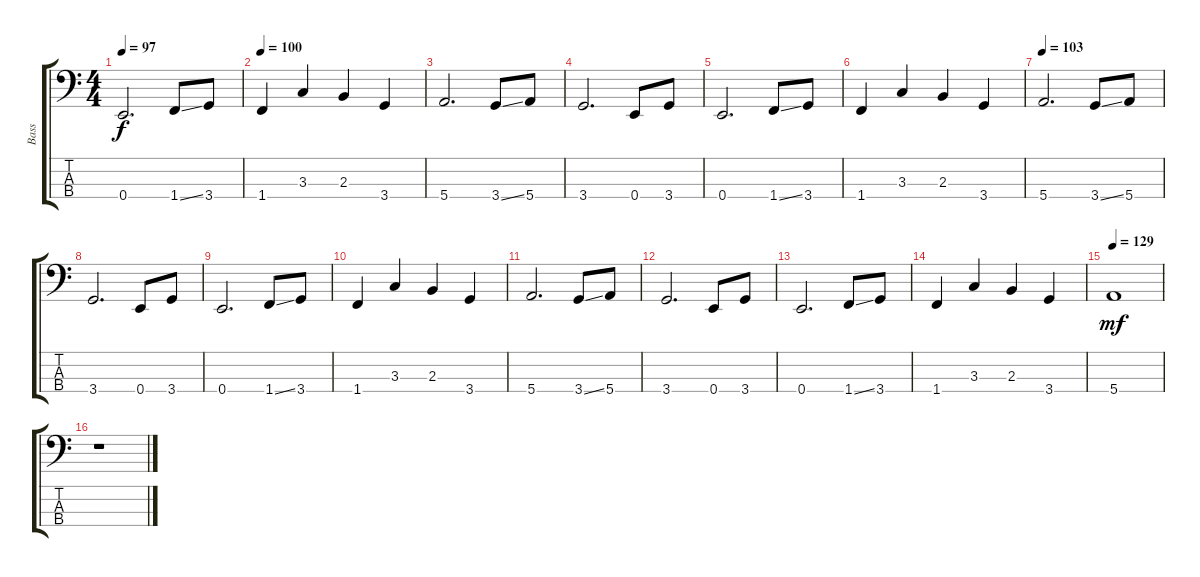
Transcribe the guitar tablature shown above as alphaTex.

\track ("Bass" "Bass") {instrument electricbassfinger}
\staff {score tabs}
\tuning (G2 D2 A1 E1) {hide}
\ts (4 4)
\tempo 97
\clef f4
\ks c
0.4.2{d dy f} 1.4{ss}.8 3.4.8 |
\tempo 100
1.4.4 3.3.4 2.3.4 3.4.4 |
5.4.2{d} 3.4{ss}.8 5.4.8 |
3.4.2{d} 0.4.8 3.4.8 |
0.4.2{d} 1.4{ss}.8 3.4.8 |
1.4.4 3.3.4 2.3.4 3.4.4 |
\tempo 103
5.4.2{d} 3.4{ss}.8 5.4.8 |
3.4.2{d} 0.4.8 3.4.8 |
0.4.2{d} 1.4{ss}.8 3.4.8 |
1.4.4 3.3.4 2.3.4 3.4.4 |
5.4.2{d} 3.4{ss}.8 5.4.8 |
3.4.2{d} 0.4.8 3.4.8 |
0.4.2{d} 1.4{ss}.8 3.4.8 |
1.4.4 3.3.4 2.3.4 3.4.4 |
\tempo 129
5.4.1{dy mf} |
r.1
